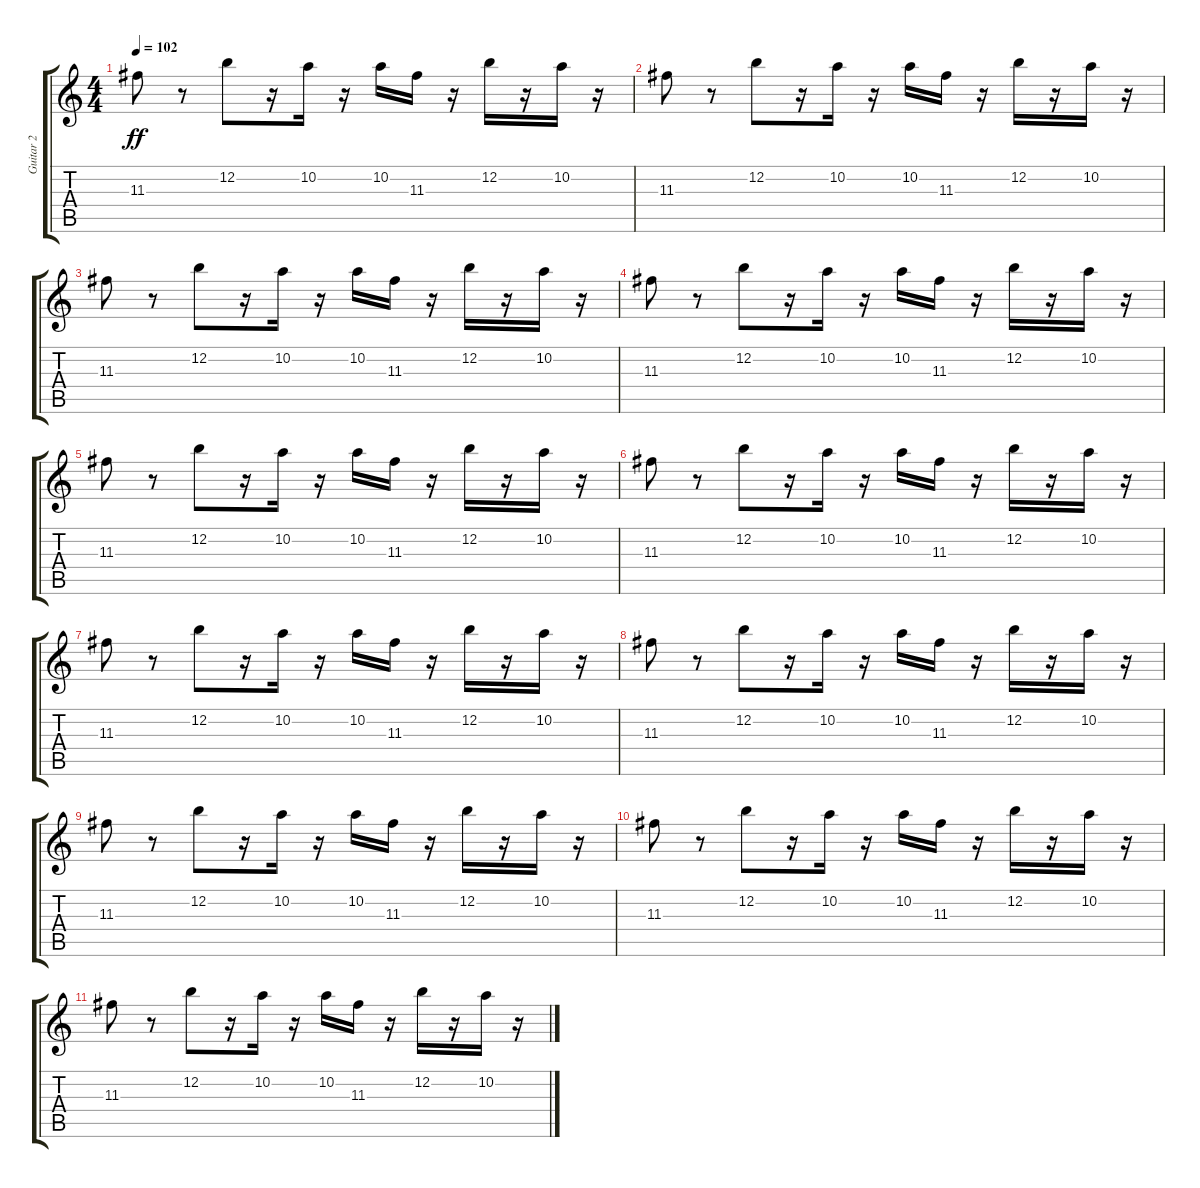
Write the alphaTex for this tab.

\track ("Guitar 2" "Guitar 2") {instrument electricguitarclean}
\staff {score tabs}
\tuning (E4 B3 G3 D3 A2 E2) {hide}
\ts (4 4)
\tempo 102
\clef g2
\ks c
11.3.8{dy ff} r.8 12.2.8 r.16 10.2.16 r.16 10.2.16 11.3.16 r.16 12.2.16 r.16 10.2.16 r.16 |
11.3.8 r.8 12.2.8 r.16 10.2.16 r.16 10.2.16 11.3.16 r.16 12.2.16 r.16 10.2.16 r.16 |
11.3.8 r.8 12.2.8 r.16 10.2.16 r.16 10.2.16 11.3.16 r.16 12.2.16 r.16 10.2.16 r.16 |
11.3.8 r.8 12.2.8 r.16 10.2.16 r.16 10.2.16 11.3.16 r.16 12.2.16 r.16 10.2.16 r.16 |
11.3.8 r.8 12.2.8 r.16 10.2.16 r.16 10.2.16 11.3.16 r.16 12.2.16 r.16 10.2.16 r.16 |
11.3.8 r.8 12.2.8 r.16 10.2.16 r.16 10.2.16 11.3.16 r.16 12.2.16 r.16 10.2.16 r.16 |
11.3.8 r.8 12.2.8 r.16 10.2.16 r.16 10.2.16 11.3.16 r.16 12.2.16 r.16 10.2.16 r.16 |
11.3.8 r.8 12.2.8 r.16 10.2.16 r.16 10.2.16 11.3.16 r.16 12.2.16 r.16 10.2.16 r.16 |
11.3.8 r.8 12.2.8 r.16 10.2.16 r.16 10.2.16 11.3.16 r.16 12.2.16 r.16 10.2.16 r.16 |
11.3.8 r.8 12.2.8 r.16 10.2.16 r.16 10.2.16 11.3.16 r.16 12.2.16 r.16 10.2.16 r.16 |
11.3.8 r.8 12.2.8 r.16 10.2.16 r.16 10.2.16 11.3.16 r.16 12.2.16 r.16 10.2.16 r.16
